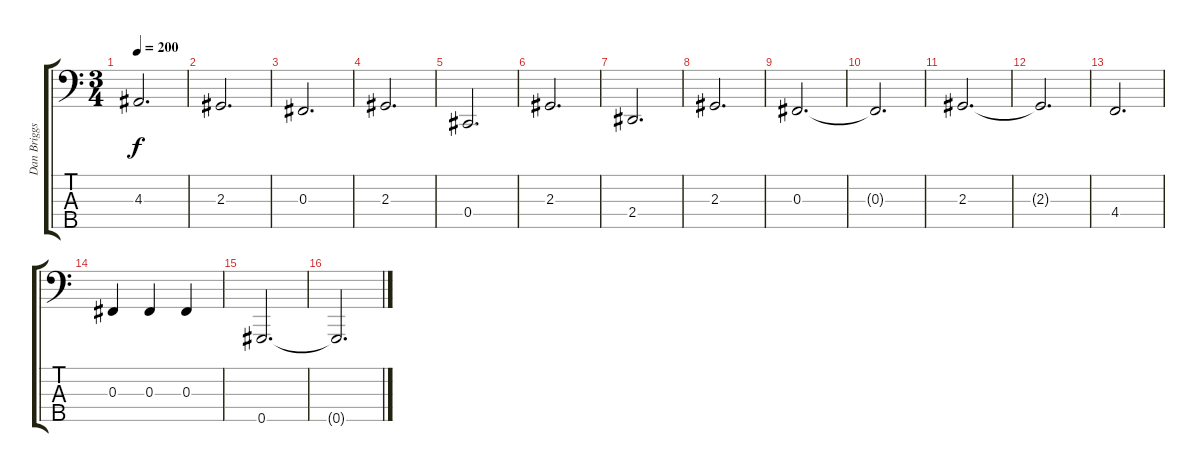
\track ("Dan Briggs Bass" "Dan Briggs") {instrument electricbassfinger}
\staff {score tabs}
\tuning (E2 B1 Gb1 Db1 Ab0) {hide}
\ts (3 4)
\tempo 200
\clef f4
\ks c
4.3.2{d dy f} |
2.3.2{d} |
0.3.2{d} |
2.3.2{d} |
0.4.2{d} |
2.3.2{d} |
2.4.2{d} |
2.3.2{d} |
0.3.2{d} |
0.3{t}.2{d} |
2.3.2{d} |
2.3{t}.2{d} |
4.4.2{d} |
0.3.4 0.3.4 0.3.4 |
0.5.2{d} |
0.5{t}.2{d}
